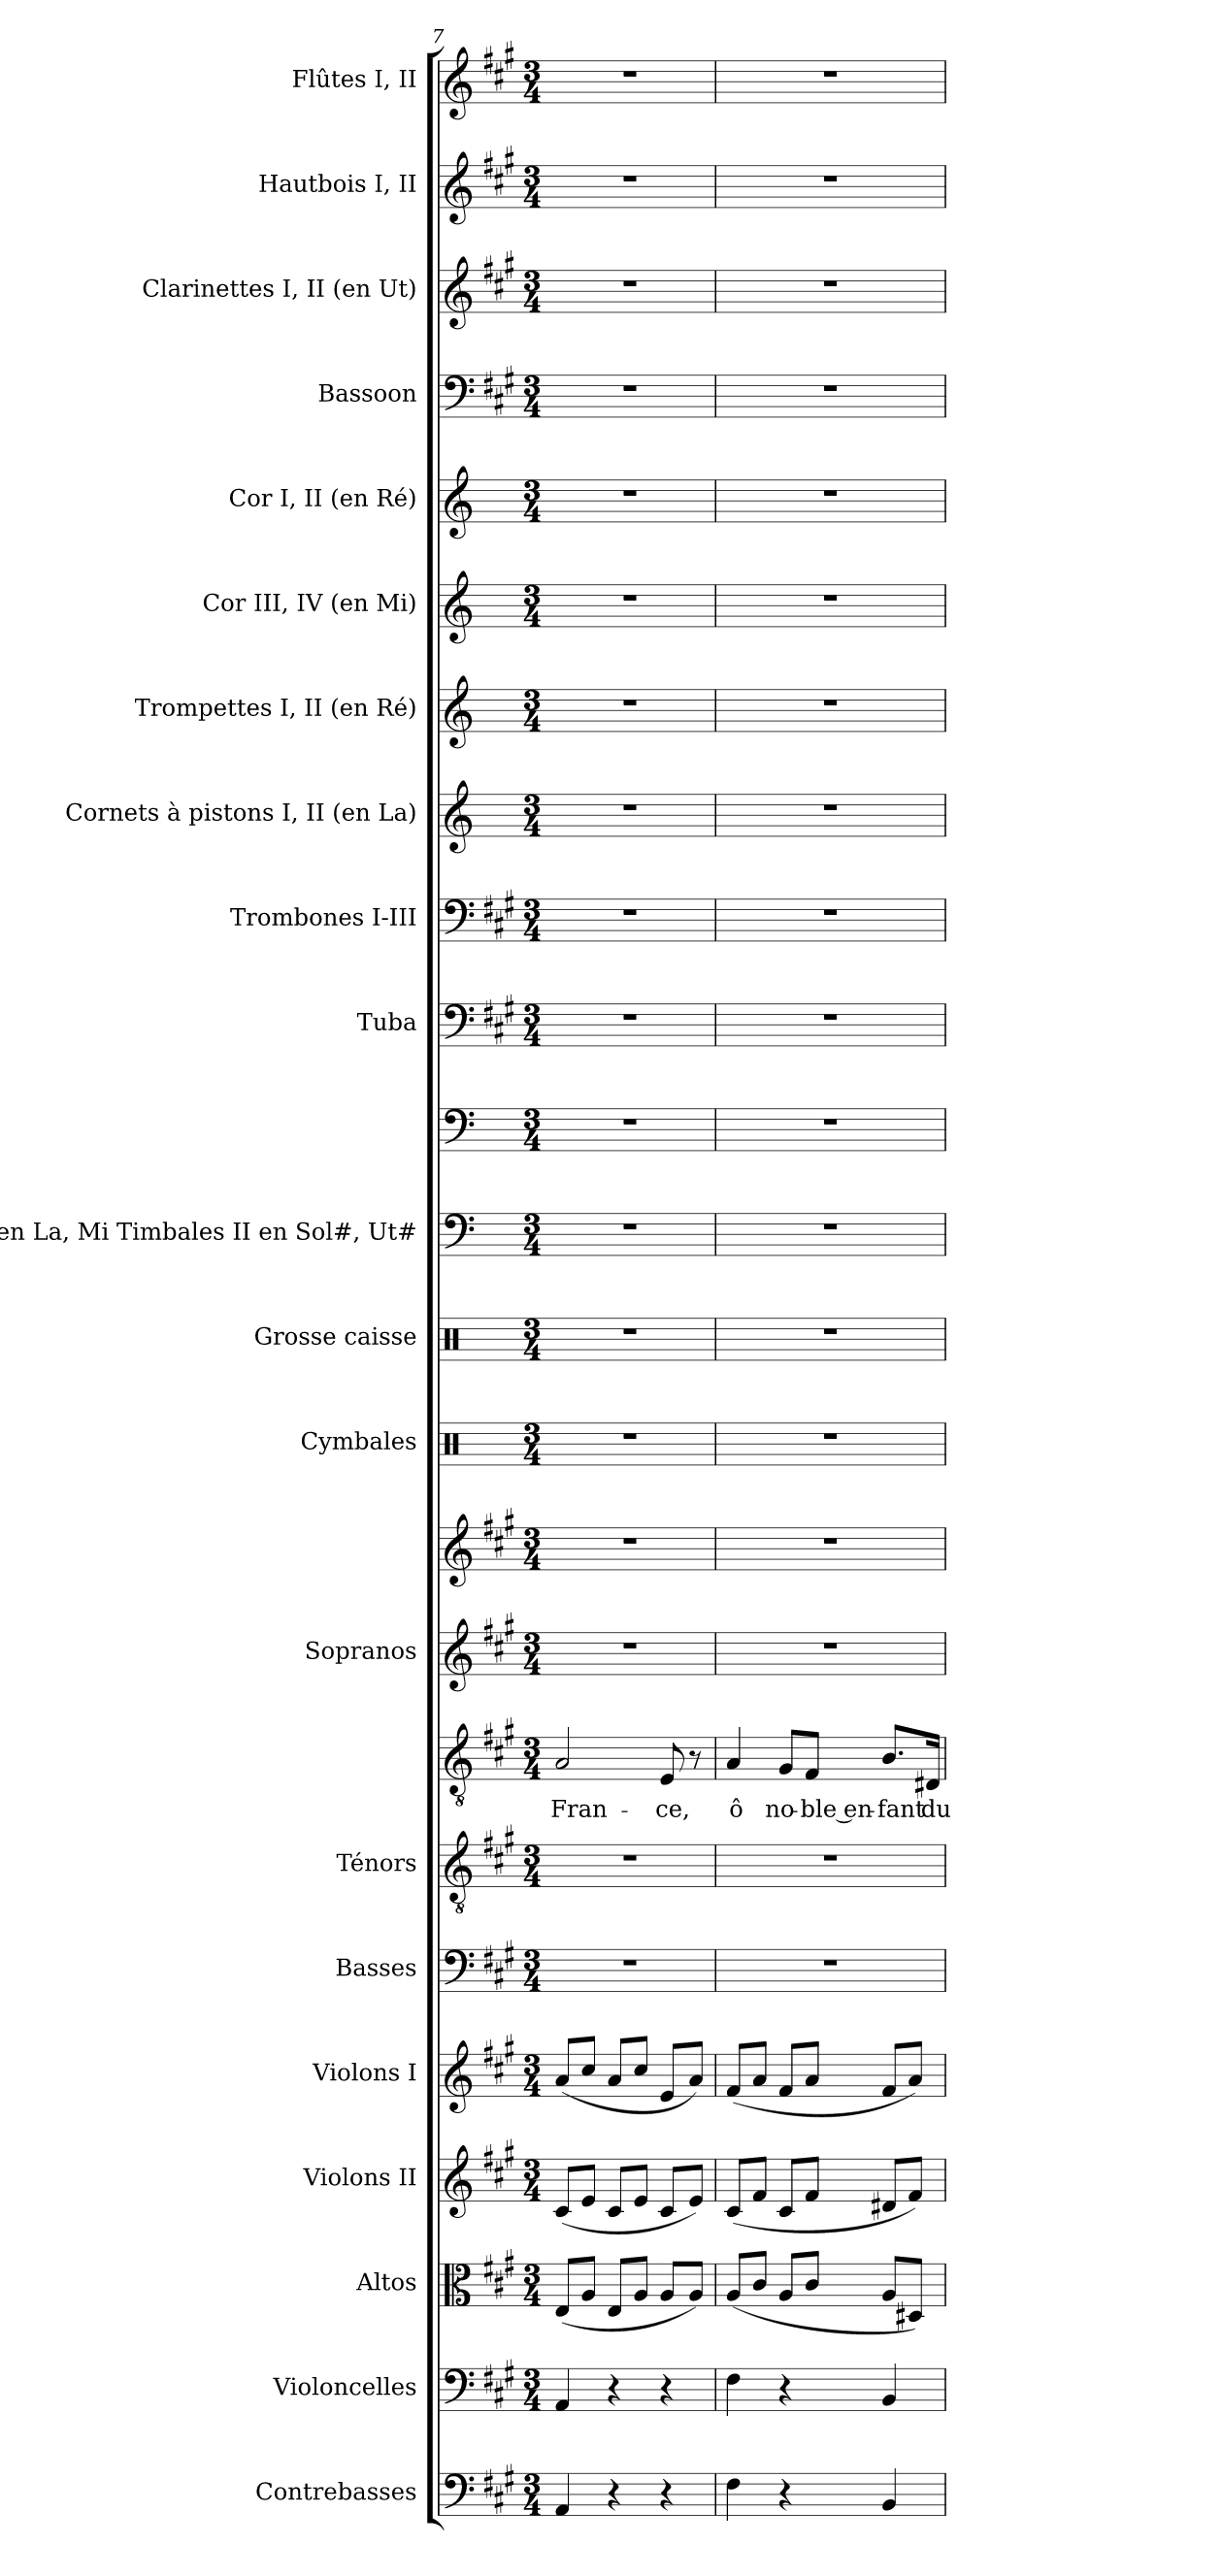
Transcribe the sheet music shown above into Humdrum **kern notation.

**kern	**kern	**kern	**kern	**kern	**kern	**kern	**kern	**text	**kern	**kern	**kern	**kern	**kern	**kern	**kern	**kern	**kern	**kern	**kern	**kern	**kern	**kern	**kern	**kern
*part21	*part20	*part19	*part18	*part17	*part16	*part15	*part15	*part15	*part14	*part14	*part13	*part12	*part11	*part11	*part10	*part9	*part8	*part7	*part6	*part5	*part4	*part3	*part2	*part1
*staff24	*staff23	*staff22	*staff21	*staff20	*staff19	*staff18	*staff17	*staff17	*staff16	*staff15	*staff14	*staff13	*staff12	*staff11	*staff10	*staff9	*staff8	*staff7	*staff6	*staff5	*staff4	*staff3	*staff2	*staff1
*I"Contrebasses	*I"Violoncelles	*I"Altos	*I"Violons II	*I"Violons I	*I"Basses	*I"Ténors	*	*	*I"Sopranos	*	*I"Cymbales	*I"Grosse caisse	*I"I en La, Mi  Timbales       II en Sol#, Ut#	*	*I"Tuba	*I"Trombones I-III	*I"Cornets à pistons I, II (en La)	*I"Trompettes I, II (en Ré)	*I"Cor III, IV (en Mi)	*I"Cor I, II (en Ré)	*I"Bassoon	*I"Clarinettes I, II (en Ut)	*I"Hautbois I, II	*I"Flûtes I, II
*I'Cb.	*I'Vlles	*I'Altos	*I'Vns II	*I'Vns I	*I'Basses	*I'Tén.	*	*	*I'Sopr.	*	*I'Cym.	*I'G. c.	*I'Timb.	*	*I'Tb.	*I'Trb.	*I'C.à p. (La)	*I'Tr. (Ré)	*I'Cor (Mi)	*I'Cor (Ré)	*	*I'Cl. (Ut)	*I'Hb.	*I'Fl.
!!LO:PB:g=z
*clefF4	*clefF4	*clefC3	*clefG2	*clefG2	*clefF4	*clefGv2	*clefGv2	*	*clefG2	*clefG2	*clefX	*clefX	*clefF4	*clefF4	*clefF4	*clefF4	*clefG2	*clefG2	*clefG2	*clefG2	*clefF4	*clefG2	*clefG2	*clefG2
*ITrd7c12	*	*	*	*	*	*ITrd7c12	*ITrd7c12	*	*	*	*	*	*	*	*	*	*ITrd2c3	*ITrd-1c-2	*ITrd5c8	*ITrd6c10	*	*	*	*
*k[f#c#g#]	*k[f#c#g#]	*k[f#c#g#]	*k[f#c#g#]	*k[f#c#g#]	*k[f#c#g#]	*k[f#c#g#]	*k[f#c#g#]	*	*k[f#c#g#]	*k[f#c#g#]	*k[]	*k[]	*k[]	*k[]	*k[f#c#g#]	*k[f#c#g#]	*k[f#c#g#]	*k[f#c#]	*k[f#c#g#d#]	*k[f#c#]	*k[f#c#g#]	*k[f#c#g#]	*k[f#c#g#]	*k[f#c#g#]
*A:	*A:	*A:	*A:	*A:	*A:	*A:	*A:	*	*A:	*A:	*C:	*C:	*C:	*C:	*A:	*A:	*A:	*D:	*E:	*D:	*A:	*A:	*A:	*A:
*M3/4	*M3/4	*M3/4	*M3/4	*M3/4	*M3/4	*M3/4	*M3/4	*	*M3/4	*M3/4	*M3/4	*M3/4	*M3/4	*M3/4	*M3/4	*M3/4	*M3/4	*M3/4	*M3/4	*M3/4	*M3/4	*M3/4	*M3/4	*M3/4
=7	=7	=7	=7	=7	=7	=7	=7	=7	=7	=7	=7	=7	=7	=7	=7	=7	=7	=7	=7	=7	=7	=7	=7	=7
!	!	!	!	!	!LO:N:vis=1	!LO:N:vis=1	!	!	!	!	!	!	!	!	!	!	!	!	!	!	!	!	!	!
!	!	!	!	!	!	!	!	!LO:LY:b:color=#000000	!LO:N:vis=1	!LO:N:vis=1	!LO:N:vis=1	!LO:N:vis=1	!LO:N:vis=1	!LO:N:vis=1	!LO:N:vis=1	!LO:N:vis=1	!LO:N:vis=1	!LO:N:vis=1	!LO:N:vis=1	!LO:N:vis=1	!LO:N:vis=1	!LO:N:vis=1	!LO:N:vis=1	!LO:N:vis=1
4AAAi/	4AAi/	(8Ei/L	(8c#i/L	(8ai/L	2.r	2.r	2AAi/	Fran-	2.r	2.r	2.r	2.r	2.r	2.r	2.r	2.r	2.r	2.r	2.r	2.r	2.r	2.r	2.r	2.r
.	.	8Ai/J	8ei/J	8cc#i/J	.	.	.	.	.	.	.	.	.	.	.	.	.	.	.	.	.	.	.	.
4r	4r	8Ei/L	8c#i/L	8ai/L	.	.	.	.	.	.	.	.	.	.	.	.	.	.	.	.	.	.	.	.
.	.	8Ai/J	8ei/J	8cc#i/J	.	.	.	.	.	.	.	.	.	.	.	.	.	.	.	.	.	.	.	.
!	!	!	!	!	!	!	!	!LO:LY:b:color=#000000	!	!	!	!	!	!	!	!	!	!	!	!	!	!	!	!
4r	4r	8Ai/L	8c#i/L	8ei/L	.	.	8EEi/	-ce,	.	.	.	.	.	.	.	.	.	.	.	.	.	.	.	.
.	.	8Ai/J)	8ei/J)	8ai/J)	.	.	8r	.	.	.	.	.	.	.	.	.	.	.	.	.	.	.	.	.
=8	=8	=8	=8	=8	=8	=8	=8	=8	=8	=8	=8	=8	=8	=8	=8	=8	=8	=8	=8	=8	=8	=8	=8	=8
!	!	!	!	!	!LO:N:vis=1	!LO:N:vis=1	!	!	!	!	!	!	!	!	!	!	!	!	!	!	!	!	!	!
!	!	!	!	!	!	!	!	!LO:LY:b:color=#000000	!LO:N:vis=1	!LO:N:vis=1	!LO:N:vis=1	!LO:N:vis=1	!LO:N:vis=1	!LO:N:vis=1	!LO:N:vis=1	!LO:N:vis=1	!LO:N:vis=1	!LO:N:vis=1	!LO:N:vis=1	!LO:N:vis=1	!LO:N:vis=1	!LO:N:vis=1	!LO:N:vis=1	!LO:N:vis=1
4FF#i\	4F#i\	(8Ai/L	(8c#i/L	(8f#i/L	2.r	2.r	4AAi/	ô	2.r	2.r	2.r	2.r	2.r	2.r	2.r	2.r	2.r	2.r	2.r	2.r	2.r	2.r	2.r	2.r
.	.	8c#i/J	8f#i/J	8ai/J	.	.	.	.	.	.	.	.	.	.	.	.	.	.	.	.	.	.	.	.
!	!	!	!	!	!	!	!	!LO:LY:b:color=#000000	!	!	!	!	!	!	!	!	!	!	!	!	!	!	!	!
4r	4r	8Ai/L	8c#i/L	8f#i/L	.	.	8GG#i/L	no-	.	.	.	.	.	.	.	.	.	.	.	.	.	.	.	.
!	!	!	!	!	!	!	!	!LO:LY:b:color=#000000	!	!	!	!	!	!	!	!	!	!	!	!	!	!	!	!
.	.	8c#i/J	8f#i/J	8ai/J	.	.	8FF#i/J	-ble en-	.	.	.	.	.	.	.	.	.	.	.	.	.	.	.	.
!	!	!	!	!	!	!	!	!LO:LY:b:color=#000000	!	!	!	!	!	!	!	!	!	!	!	!	!	!	!	!
4BBBi/	4BBi/	8Ai/L	8d#Xi/L	8f#i/L	.	.	8.BBi/L	-fant	.	.	.	.	.	.	.	.	.	.	.	.	.	.	.	.
.	.	8D#Xi/J)	8f#i/J)	8ai/J)	.	.	.	.	.	.	.	.	.	.	.	.	.	.	.	.	.	.	.	.
!	!	!	!	!	!	!	!	!LO:LY:b:color=#000000	!	!	!	!	!	!	!	!	!	!	!	!	!	!	!	!
.	.	.	.	.	.	.	16DD#Xi/Jk	du	.	.	.	.	.	.	.	.	.	.	.	.	.	.	.	.
=	=	=	=	=	=	=	=	=	=	=	=	=	=	=	=	=	=	=	=	=	=	=	=	=
*-	*-	*-	*-	*-	*-	*-	*-	*-	*-	*-	*-	*-	*-	*-	*-	*-	*-	*-	*-	*-	*-	*-	*-	*-
